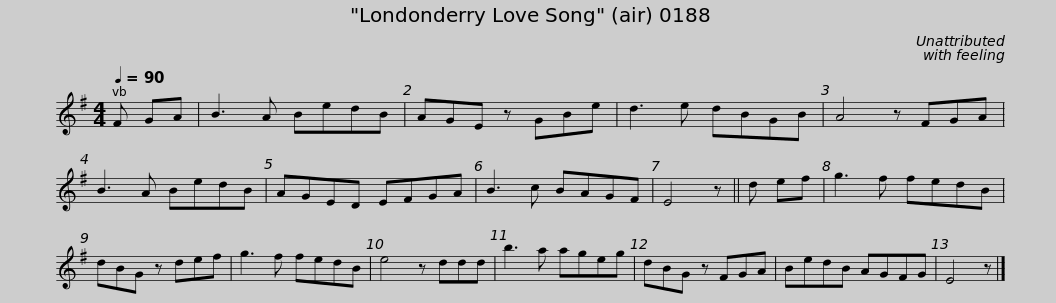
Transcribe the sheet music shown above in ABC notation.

X:1
L:1/8
Q:1/4=90
M:4/4
I:linebreak $
K:G
V:1 treble
V:1
 F GA | B3 A BedB | AGE z GBe | d3 e dBGB | A4 z FGA | %5
 B3 A BedB | AGED EFGA |$ B3 c BAGF | E4 z || d ef | %10
 g3 f fedB | dBG z def | g3 f fedB | e4 z ddd | b3 a ageg |$ %15
 dBG z FGA | BedB AGFG | E4 z |] %18
